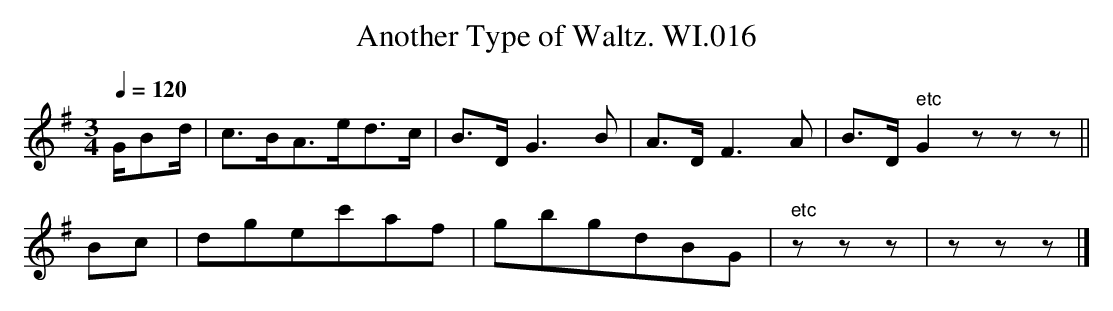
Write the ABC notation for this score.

X:1
T:Another Type of Waltz. WI.016
M:3/4
L:1/8
Q:1/4=120
K:G
G/Bd/|c>BA>ed>c|B>DG3B|A>DF3A|B>D" etc"G2zzz||
Bc|dgec'af|gbgdBG|" etc"zzz|zzz|]
